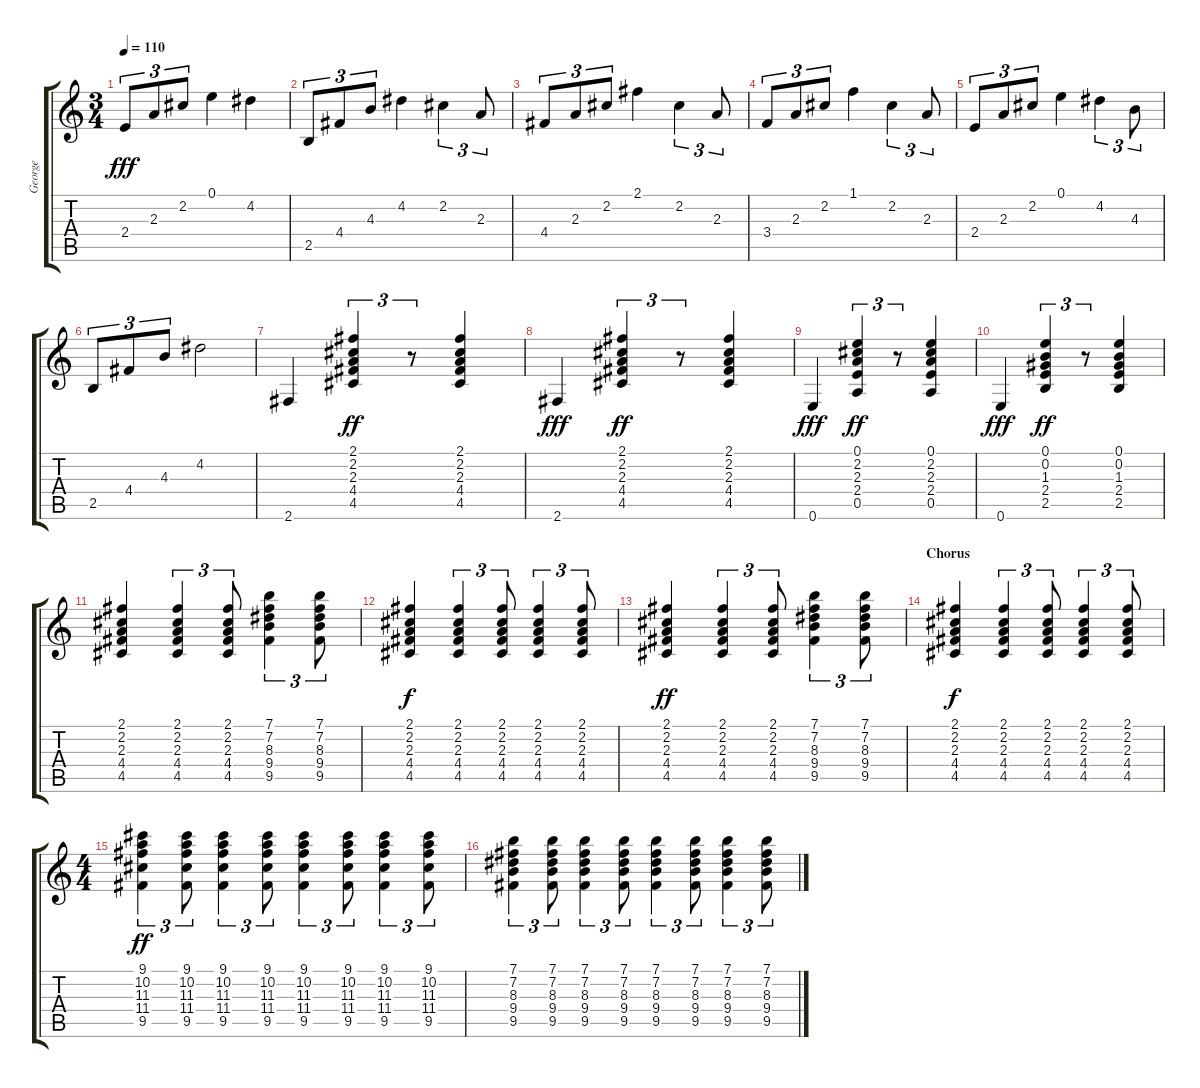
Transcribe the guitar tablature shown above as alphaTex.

\track ("George" "George") {instrument acousticguitarnylon}
\staff {score tabs}
\tuning (E4 B3 G3 D3 A2 E2) {hide}
\ts (3 4)
\tempo 110
\clef g2
\ks c
2.4.8{tu (3 2) dy fff} 2.3.8{tu (3 2)} 2.2.8{tu (3 2)} 0.1.4 4.2.4 |
2.5.8{tu (3 2)} 4.4.8{tu (3 2)} 4.3.8{tu (3 2)} 4.2.4 2.2.4{tu (3 2)} 2.3.8{tu (3 2)} |
4.4.8{tu (3 2)} 2.3.8{tu (3 2)} 2.2.8{tu (3 2)} 2.1.4 2.2.4{tu (3 2)} 2.3.8{tu (3 2)} |
3.4.8{tu (3 2)} 2.3.8{tu (3 2)} 2.2.8{tu (3 2)} 1.1.4 2.2.4{tu (3 2)} 2.3.8{tu (3 2)} |
2.4.8{tu (3 2)} 2.3.8{tu (3 2)} 2.2.8{tu (3 2)} 0.1.4 4.2.4{tu (3 2)} 4.3.8{tu (3 2)} |
2.5.8{tu (3 2)} 4.4.8{tu (3 2)} 4.3.8{tu (3 2)} 4.2.2 |
2.6.4 (2.1 2.2 2.3 4.4 4.5).4{tu (3 2) dy ff} r.8{tu (3 2)} (2.1 2.2 2.3 4.4 4.5).4 |
2.6.4{dy fff} (2.1 2.2 2.3 4.4 4.5).4{tu (3 2) dy ff} r.8{tu (3 2)} (2.1 2.2 2.3 4.4 4.5).4 |
0.6.4{dy fff} (0.1 2.2 2.3 2.4 0.5).4{tu (3 2) dy ff} r.8{tu (3 2)} (0.1 2.2 2.3 2.4 0.5).4 |
0.6.4{dy fff} (0.1 0.2 1.3 2.4 2.5).4{tu (3 2) dy ff} r.8{tu (3 2)} (0.1 0.2 1.3 2.4 2.5).4 |
(2.1 2.2 2.3 4.4 4.5).4 (2.1 2.2 2.3 4.4 4.5).4{tu (3 2)} (2.1 2.2 2.3 4.4 4.5).8{tu (3 2)} (7.1 7.2 8.3 9.4 9.5).4{tu (3 2)} (7.1 7.2 8.3 9.4 9.5).8{tu (3 2)} |
(2.1 2.2 2.3 4.4 4.5).4{dy f} (2.1 2.2 2.3 4.4 4.5).4{tu (3 2)} (2.1 2.2 2.3 4.4 4.5).8{tu (3 2)} (2.1 2.2 2.3 4.4 4.5).4{tu (3 2)} (2.1 2.2 2.3 4.4 4.5).8{tu (3 2)} |
(2.1 2.2 2.3 4.4 4.5).4{dy ff} (2.1 2.2 2.3 4.4 4.5).4{tu (3 2)} (2.1 2.2 2.3 4.4 4.5).8{tu (3 2)} (7.1 7.2 8.3 9.4 9.5).4{tu (3 2)} (7.1 7.2 8.3 9.4 9.5).8{tu (3 2)} |
\section ("" "Chorus")
(2.1 2.2 2.3 4.4 4.5).4{dy f} (2.1 2.2 2.3 4.4 4.5).4{tu (3 2)} (2.1 2.2 2.3 4.4 4.5).8{tu (3 2)} (2.1 2.2 2.3 4.4 4.5).4{tu (3 2)} (2.1 2.2 2.3 4.4 4.5).8{tu (3 2)} |
\ts (4 4)
(9.1 10.2 11.3 11.4 9.5).4{tu (3 2) dy ff} (9.1 10.2 11.3 11.4 9.5).8{tu (3 2)} (9.1 10.2 11.3 11.4 9.5).4{tu (3 2)} (9.1 10.2 11.3 11.4 9.5).8{tu (3 2)} (9.1 10.2 11.3 11.4 9.5).4{tu (3 2)} (9.1 10.2 11.3 11.4 9.5).8{tu (3 2)} (9.1 10.2 11.3 11.4 9.5).4{tu (3 2)} (9.1 10.2 11.3 11.4 9.5).8{tu (3 2)} |
(7.1 7.2 8.3 9.4 9.5).4{tu (3 2)} (7.1 7.2 8.3 9.4 9.5).8{tu (3 2)} (7.1 7.2 8.3 9.4 9.5).4{tu (3 2)} (7.1 7.2 8.3 9.4 9.5).8{tu (3 2)} (7.1 7.2 8.3 9.4 9.5).4{tu (3 2)} (7.1 7.2 8.3 9.4 9.5).8{tu (3 2)} (7.1 7.2 8.3 9.4 9.5).4{tu (3 2)} (7.1 7.2 8.3 9.4 9.5).8{tu (3 2)}
